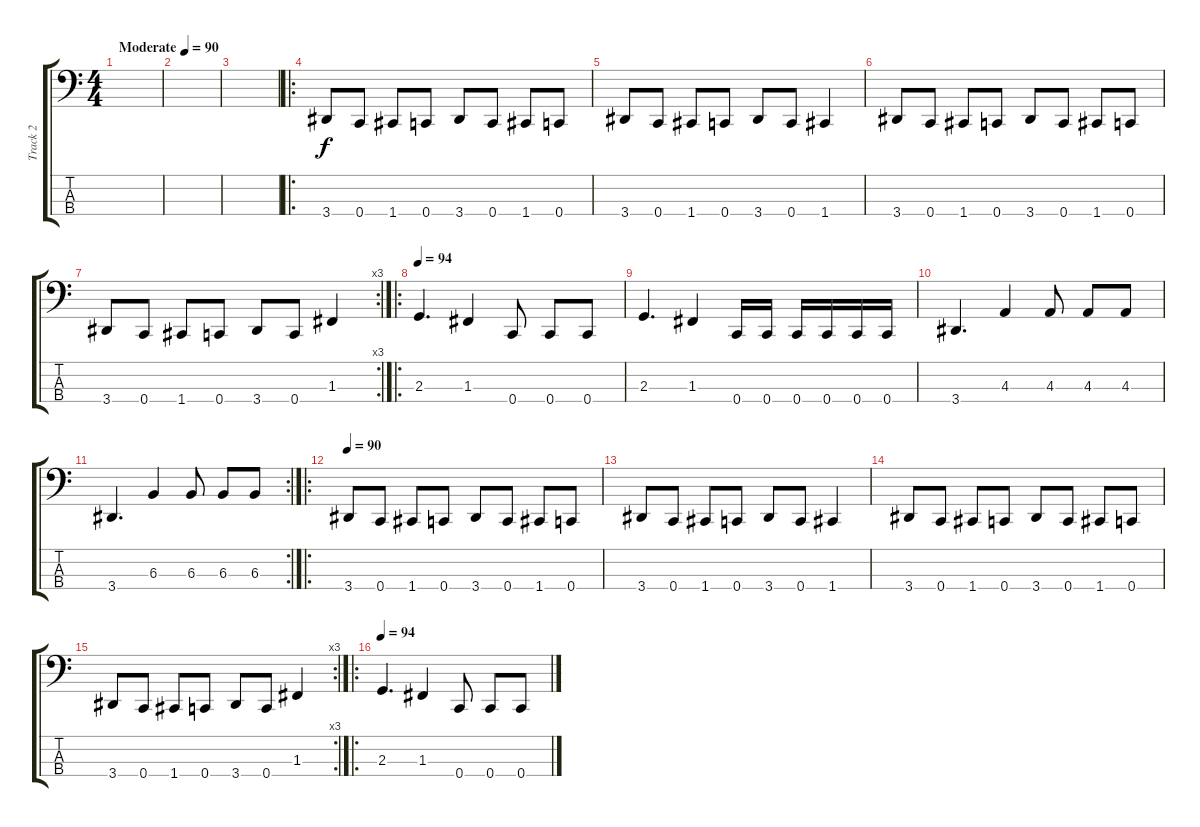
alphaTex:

\track ("Track 2" "Track 2") {instrument electricbassfinger}
\staff {score tabs}
\tuning (Eb2 Bb1 F1 C1) {hide}
\ts (4 4)
\tempo (90 "Moderate")
\clef f4
\ks c
|
|
|
\ro
3.4.8 0.4.8 1.4.8 0.4.8 3.4.8 0.4.8 1.4.8 0.4.8 |
3.4.8 0.4.8 1.4.8 0.4.8 3.4.8 0.4.8 1.4.4 |
3.4.8 0.4.8 1.4.8 0.4.8 3.4.8 0.4.8 1.4.8 0.4.8 |
\rc 3
3.4.8 0.4.8 1.4.8 0.4.8 3.4.8 0.4.8 1.3.4 |
\ro
\tempo 94
2.3.4{d} 1.3.4 0.4.8 0.4.8 0.4.8 |
2.3.4{d} 1.3.4 0.4.16 0.4.16 0.4.16 0.4.16 0.4.16 0.4.16 |
3.4.4{d} 4.3.4 4.3.8 4.3.8 4.3.8 |
\rc 2
3.4.4{d} 6.3.4 6.3.8 6.3.8 6.3.8 |
\ro
\tempo 90
3.4.8 0.4.8 1.4.8 0.4.8 3.4.8 0.4.8 1.4.8 0.4.8 |
3.4.8 0.4.8 1.4.8 0.4.8 3.4.8 0.4.8 1.4.4 |
3.4.8 0.4.8 1.4.8 0.4.8 3.4.8 0.4.8 1.4.8 0.4.8 |
\rc 3
3.4.8 0.4.8 1.4.8 0.4.8 3.4.8 0.4.8 1.3.4 |
\ro
\tempo 94
2.3.4{d} 1.3.4 0.4.8 0.4.8 0.4.8
